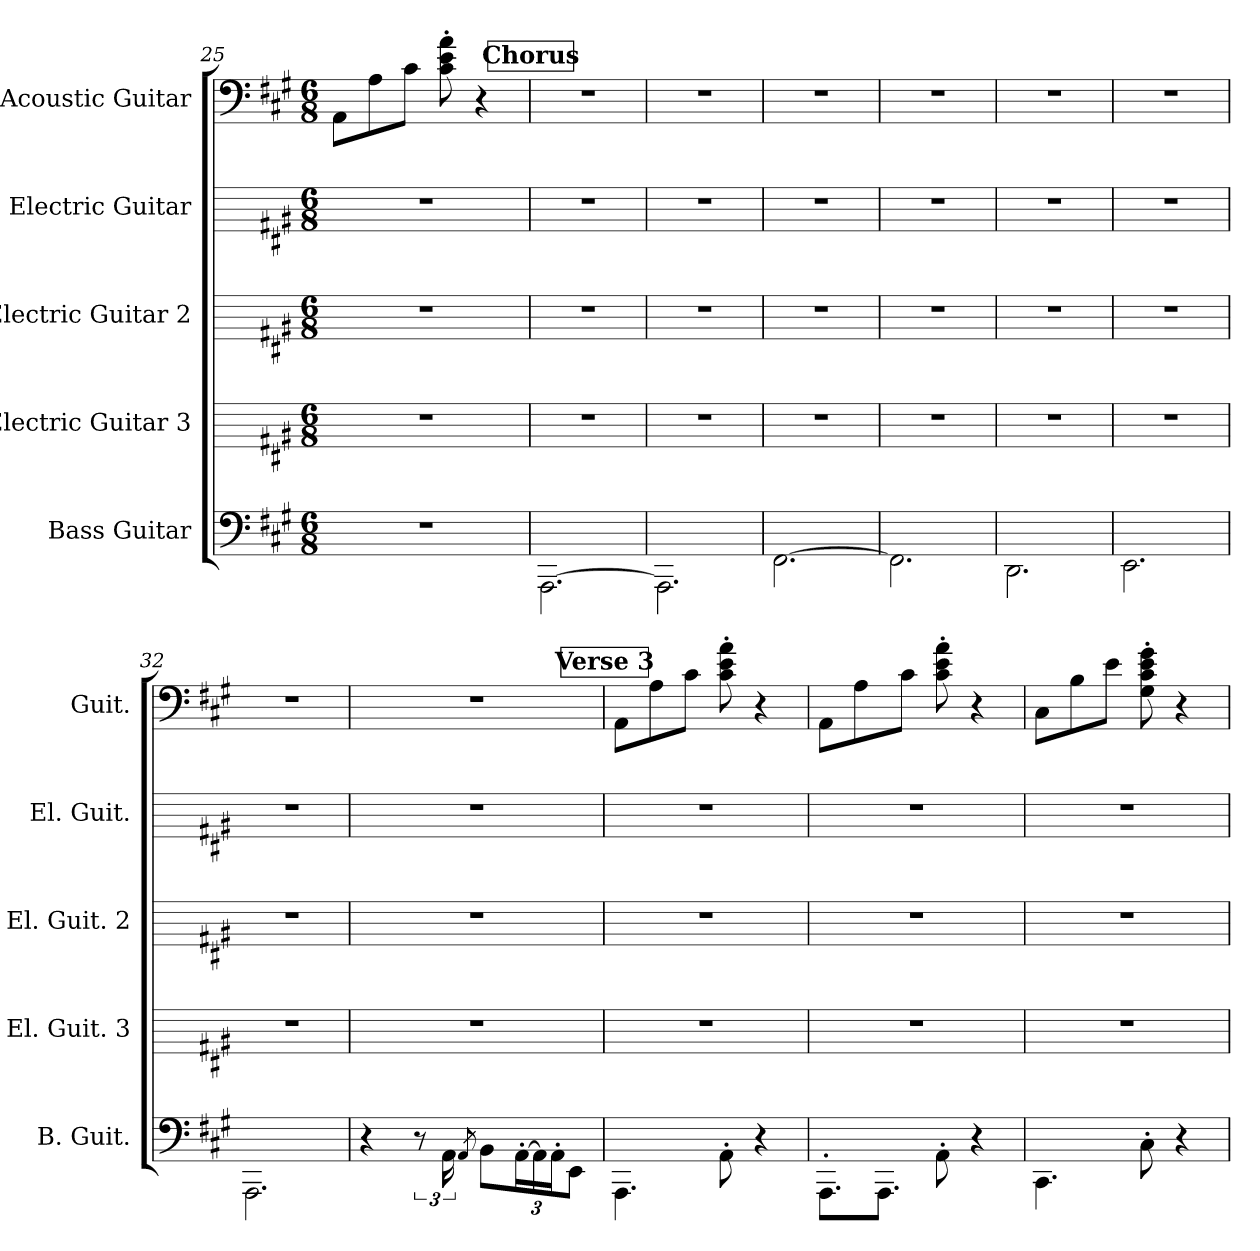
**kern	**kern	**kern	**kern	**kern
*part5	*part4	*part3	*part2	*part1
*staff5	*staff4	*staff3	*staff2	*staff1
*I"Bass Guitar	*I"Electric Guitar 3	*I"Electric Guitar 2	*I"Electric Guitar	*I"Acoustic Guitar
*I'B. Guit.	*I'El. Guit. 3	*I'El. Guit. 2	*I'El. Guit.	*I'Guit.
*	*	*	*	*
*ITrd7c12	*	*	*	*
*k[f#c#g#]	*k[f#c#g#]	*k[f#c#g#]	*k[f#c#g#]	*k[f#c#g#]
*M6/8	*M6/8	*M6/8	*M6/8	*M6/8
=25	=25	=25	=25	=25
2.r	2.r	2.r	2.r	8AA\L
.	.	.	.	8A\
.	.	.	.	8c#\J
.	.	.	.	8c#\' 8e\' 8a\'
.	.	.	.	4r
!!LO:REH:place=s1:a:B:fs=14:t=Chorus
=26	=26	=26	=26	=26
[2.AAAA\	2.r	2.r	2.r	2.r
=27	=27	=27	=27	=27
2.AAAA\]	2.r	2.r	2.r	2.r
=28	=28	=28	=28	=28
[2.FFF#\	2.r	2.r	2.r	2.r
=29	=29	=29	=29	=29
2.FFF#\]	2.r	2.r	2.r	2.r
=30	=30	=30	=30	=30
2.DDD\	2.r	2.r	2.r	2.r
=31	=31	=31	=31	=31
2.EEE\	2.r	2.r	2.r	2.r
!!LO:PB:g=z
=32	=32	=32	=32	=32
2.AAAA\	2.r	2.r	2.r	2.r
=33	=33	=33	=33	=33
4r	2.r	2.r	2.r	2.r
12r	.	.	.	.
24AAA\	.	.	.	.
8qAAA/	.	.	.	.
8BBB\L	.	.	.	.
*Xbrackettup	*	*	*	*
[24AAA'\L	.	.	.	.
24AAA\]	.	.	.	.
24AAA'\J	.	.	.	.
8EEE\J	.	.	.	.
!!LO:REH:place=s1:a:B:fs=14:t=Verse 3
=34	=34	=34	=34	=34
4.AAAA\	2.r	2.r	2.r	8AA\L
.	.	.	.	8A\
.	.	.	.	8c#\J
8AAA'\	.	.	.	8c#\' 8e\' 8a\'
4r	.	.	.	4r
=35	=35	=35	=35	=35
8.AAAA'\L	2.r	2.r	2.r	8AA\L
.	.	.	.	8A\
8.AAAA\J	.	.	.	.
.	.	.	.	8c#\J
8AAA'\	.	.	.	8c#\' 8e\' 8a\'
4r	.	.	.	4r
=36	=36	=36	=36	=36
4.CCC#\	2.r	2.r	2.r	8C#\L
.	.	.	.	8B\
.	.	.	.	8e\J
8CC#'\	.	.	.	8G#\' 8c#\' 8e\' 8g#\'
4r	.	.	.	4r
=	=	=	=	=
*-	*-	*-	*-	*-
